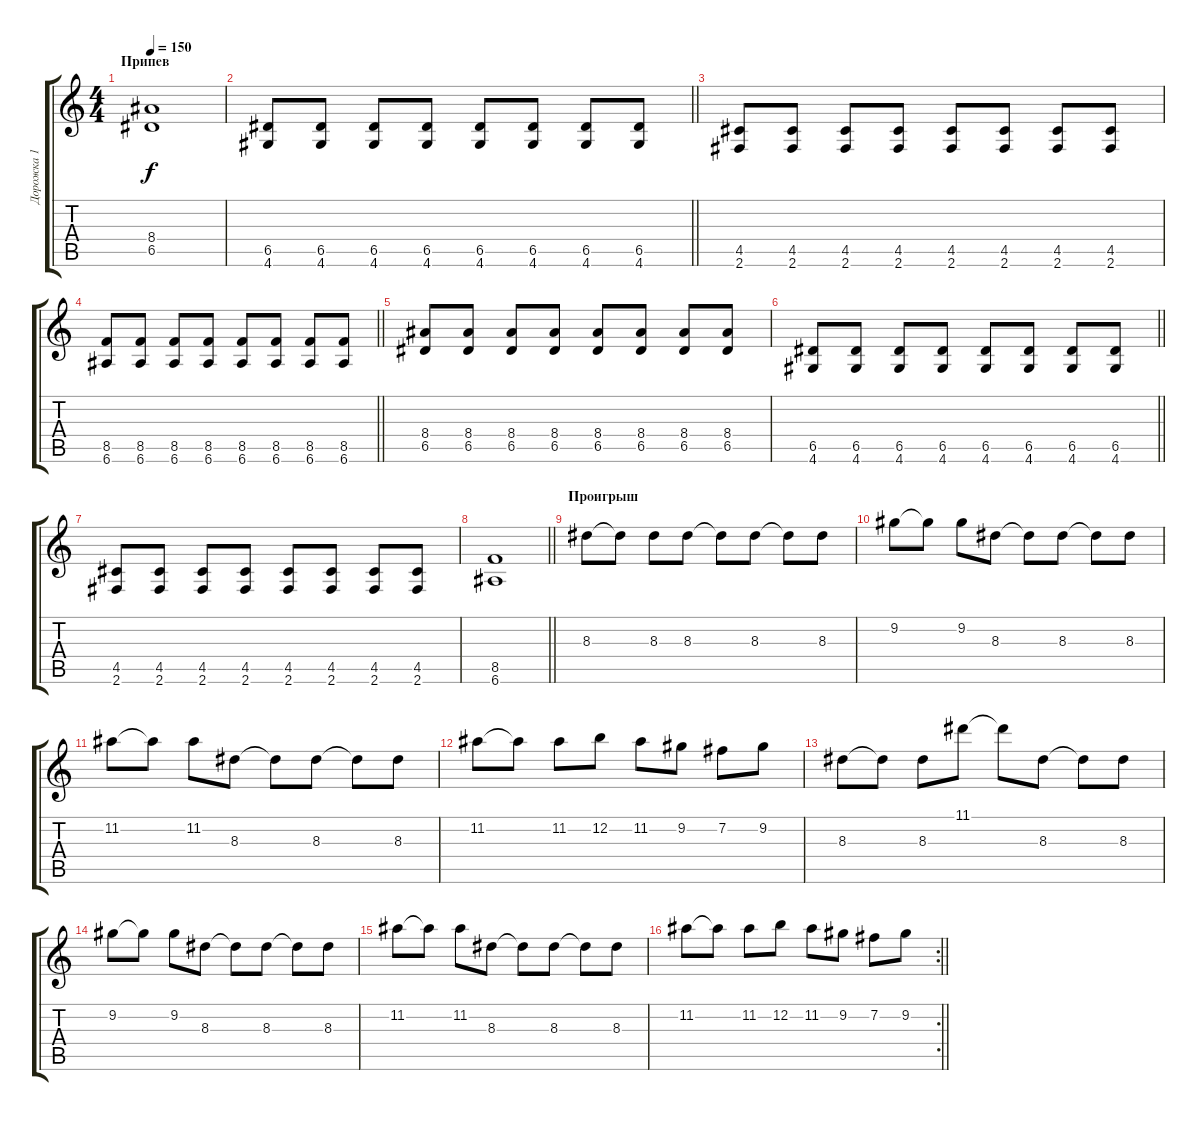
\track ("Дорожка 1" "Дорожка 1") {instrument overdrivenguitar}
\staff {score tabs}
\tuning (E4 B3 G3 D3 A2 E2) {hide}
\ts (4 4)
\section ("" "Припев")
\tempo 150
\clef g2
\ks c
(8.4 6.5).1{dy f} |
\barLineRight lightlight
(6.5 4.6).8 (6.5 4.6).8 (6.5 4.6).8 (6.5 4.6).8 (6.5 4.6).8 (6.5 4.6).8 (6.5 4.6).8 (6.5 4.6).8 |
(4.5 2.6).8 (4.5 2.6).8 (4.5 2.6).8 (4.5 2.6).8 (4.5 2.6).8 (4.5 2.6).8 (4.5 2.6).8 (4.5 2.6).8 |
\barLineRight lightlight
(8.5 6.6).8 (8.5 6.6).8 (8.5 6.6).8 (8.5 6.6).8 (8.5 6.6).8 (8.5 6.6).8 (8.5 6.6).8 (8.5 6.6).8 |
(8.4 6.5).8 (8.4 6.5).8 (8.4 6.5).8 (8.4 6.5).8 (8.4 6.5).8 (8.4 6.5).8 (8.4 6.5).8 (8.4 6.5).8 |
\barLineRight lightlight
(6.5 4.6).8 (6.5 4.6).8 (6.5 4.6).8 (6.5 4.6).8 (6.5 4.6).8 (6.5 4.6).8 (6.5 4.6).8 (6.5 4.6).8 |
(4.5 2.6).8 (4.5 2.6).8 (4.5 2.6).8 (4.5 2.6).8 (4.5 2.6).8 (4.5 2.6).8 (4.5 2.6).8 (4.5 2.6).8 |
\barLineRight lightlight
(8.5 6.6).1 |
\section ("" "Проигрыш")
8.3.8 8.3{t}.8 8.3.8 8.3.8 8.3{t}.8 8.3.8 8.3{t}.8 8.3.8 |
9.2.8 9.2{t}.8 9.2.8 8.3.8 8.3{t}.8 8.3.8 8.3{t}.8 8.3.8 |
11.2.8 11.2{t}.8 11.2.8 8.3.8 8.3{t}.8 8.3.8 8.3{t}.8 8.3.8 |
11.2.8 11.2{t}.8 11.2.8 12.2.8 11.2.8 9.2.8 7.2.8 9.2.8 |
8.3.8 8.3{t}.8 8.3.8 11.1.8 11.1{t}.8 8.3.8 8.3{t}.8 8.3.8 |
9.2.8 9.2{t}.8 9.2.8 8.3.8 8.3{t}.8 8.3.8 8.3{t}.8 8.3.8 |
11.2.8 11.2{t}.8 11.2.8 8.3.8 8.3{t}.8 8.3.8 8.3{t}.8 8.3.8 |
\rc 2
\barLineRight lightlight
11.2.8 11.2{t}.8 11.2.8 12.2.8 11.2.8 9.2.8 7.2.8 9.2.8
